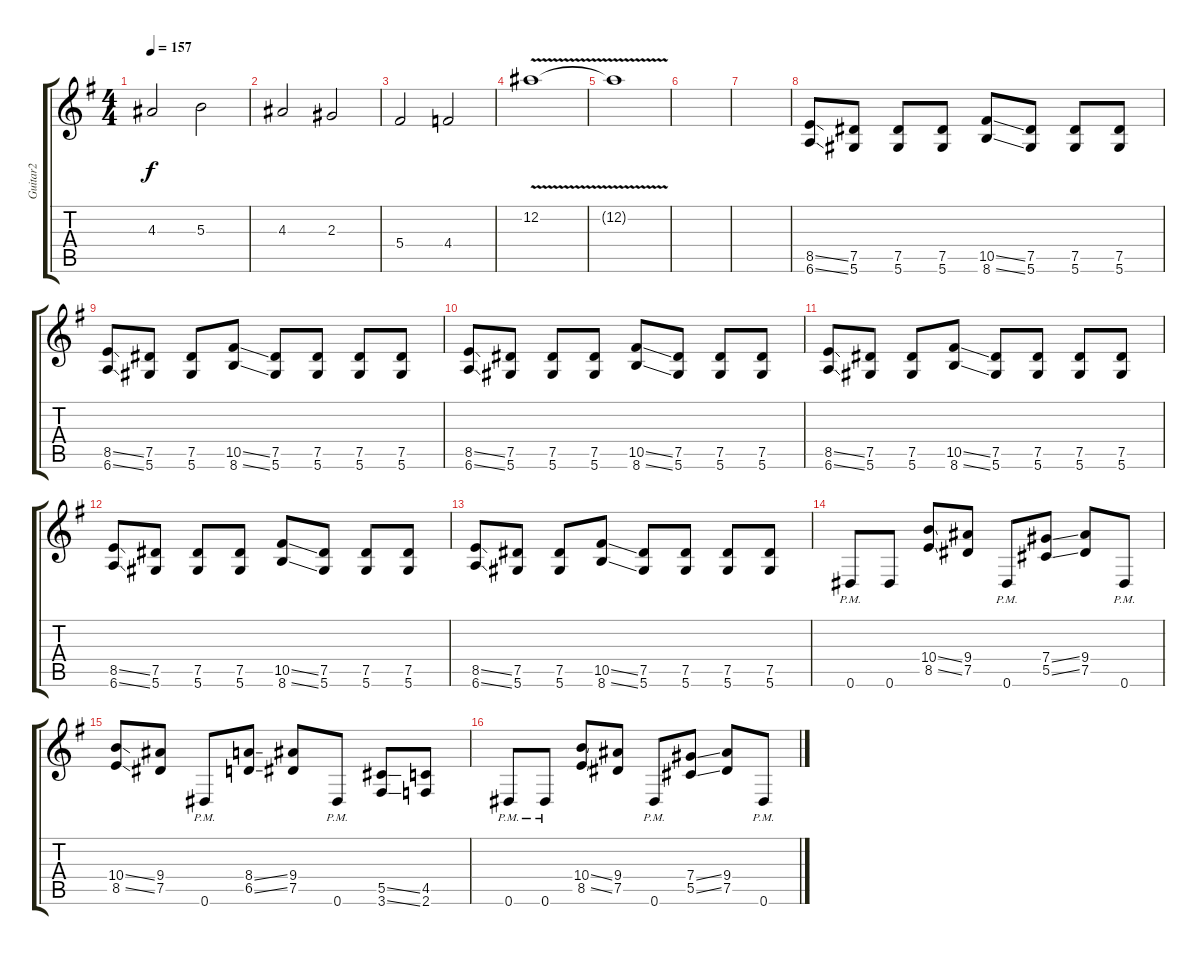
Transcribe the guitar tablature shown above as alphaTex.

\track ("Guitar2" "Guitar2") {instrument distortionguitar}
\staff {score tabs}
\tuning (Eb4 Bb3 Gb3 Db3 Ab2 Eb2) {hide}
\ts (4 4)
\tempo 157
\clef g2
\ks eminor
4.3.2{dy f} 5.3.2 |
4.3.2 2.3.2 |
5.4.2 4.4.2 |
12.2{v}.1 |
12.2{t}.1 |
|
|
(8.5{ss} 6.6{ss}).8 (7.5 5.6).8 (7.5 5.6).8 (7.5 5.6).8 (10.5{ss} 8.6{ss}).8 (7.5 5.6).8 (7.5 5.6).8 (7.5 5.6).8 |
(8.5{ss} 6.6{ss}).8 (7.5 5.6).8 (7.5 5.6).8 (10.5{ss} 8.6{ss}).8 (7.5 5.6).8 (7.5 5.6).8 (7.5 5.6).8 (7.5 5.6).8 |
(8.5{ss} 6.6{ss}).8 (7.5 5.6).8 (7.5 5.6).8 (7.5 5.6).8 (10.5{ss} 8.6{ss}).8 (7.5 5.6).8 (7.5 5.6).8 (7.5 5.6).8 |
(8.5{ss} 6.6{ss}).8 (7.5 5.6).8 (7.5 5.6).8 (10.5{ss} 8.6{ss}).8 (7.5 5.6).8 (7.5 5.6).8 (7.5 5.6).8 (7.5 5.6).8 |
(8.5{ss} 6.6{ss}).8 (7.5 5.6).8 (7.5 5.6).8 (7.5 5.6).8 (10.5{ss} 8.6{ss}).8 (7.5 5.6).8 (7.5 5.6).8 (7.5 5.6).8 |
(8.5{ss} 6.6{ss}).8 (7.5 5.6).8 (7.5 5.6).8 (10.5{ss} 8.6{ss}).8 (7.5 5.6).8 (7.5 5.6).8 (7.5 5.6).8 (7.5 5.6).8 |
0.6{pm}.8 0.6.8 (10.4{ss} 8.5{ss}).8 (9.4 7.5).8 0.6{pm}.8 (7.4{ss} 5.5{ss}).8 (9.4 7.5).8 0.6{pm}.8 |
(10.4{ss} 8.5{ss}).8 (9.4 7.5).8 0.6{pm}.8 (8.4{ss} 6.5{ss}).8 (9.4 7.5).8 0.6{pm}.8 (5.5{ss} 3.6{ss}).8 (4.5 2.6).8 |
0.6{pm}.8 0.6{pm}.8 (10.4{ss} 8.5{ss}).8 (9.4 7.5).8 0.6{pm}.8 (7.4{ss} 5.5{ss}).8 (9.4 7.5).8 0.6{pm}.8
